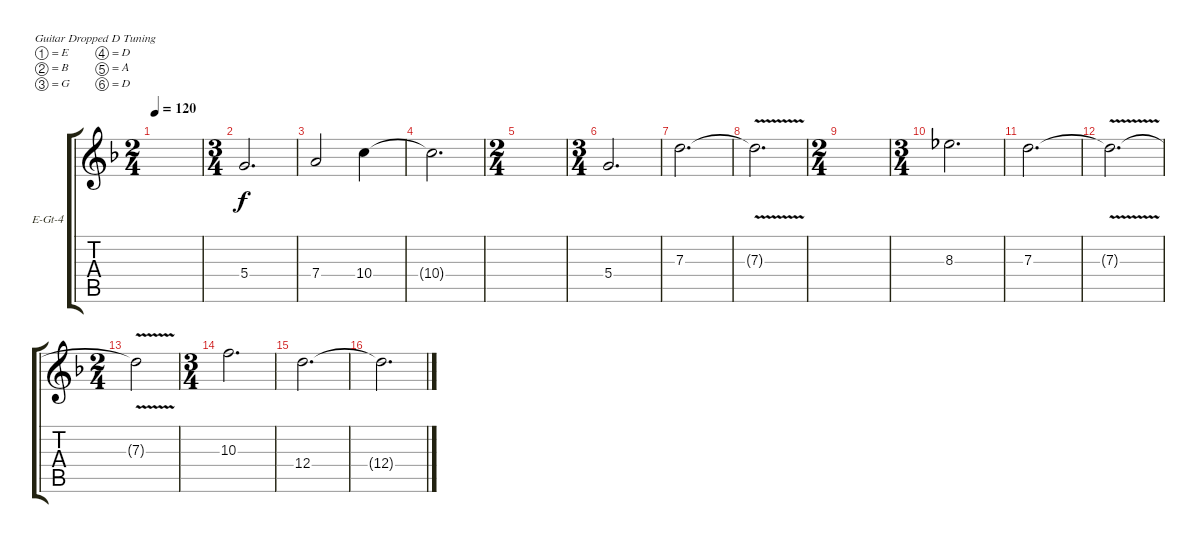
\defaultSystemsLayout 4
\bracketExtendMode groupsimilarinstruments
\firstSystemTrackNameOrientation horizontal
\otherSystemsTrackNameOrientation horizontal
\track ("Electric Guitar 4" "E-Gt-4") {instrument overdrivenguitar}
\staff {score tabs}
\tuning (E4 B3 G3 D3 A2 D2)
\ts (2 4)
\tempo 120
\clef g2
\scale
0.403175
\ks f
|
\ts (3 4)
\scale
0.403175 5.4.2{d} |
\scale
0.193651 7.4.2 10.4.4 |
\scale
0.193651 10.4{t}.2{d} |
\ts (2 4)
\scale
0.403175 |
\ts (3 4)
\scale
0.403175 5.4.2{d} |
\scale
0.24498 7.3.2{d} |
\scale
0.24498 7.3{v t}.2{d} |
\ts (2 4)
\scale
0.51004 |
\ts (3 4)
\scale
0.51004 8.3.2{d} |
\scale
0.24498 7.3.2{d} |
\scale
0.24498 7.3{v t}.2{d} |
\ts (2 4)
\scale
0.403175 7.3{v t}.2 |
\ts (3 4)
\scale
0.403175 10.3.2{d} |
\scale
0.193651 12.4.2{d} |
12.4{t}.2{d}
